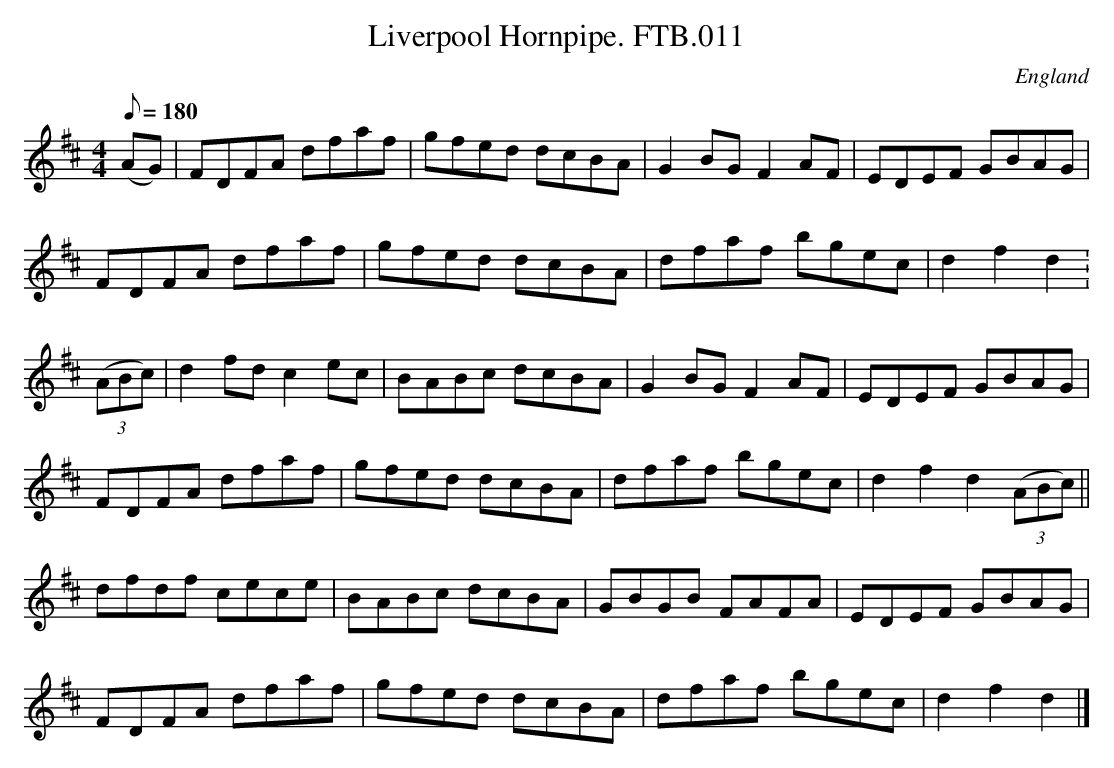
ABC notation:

X:1
T:Liverpool Hornpipe. FTB.011
M:4/4
Q:180
O:England
K:D
(AG)|FDFA dfaf|gfed dcBA|G2BGF2AF|EDEF GBAG|
FDFA dfaf|gfed dcBA|dfaf bgec|d2f2d2:
((3ABc)|d2fdc2ec|BABc dcBA|G2BGF2AF|EDEF GBAG|
FDFA dfaf|gfed dcBA|dfaf bgec|d2f2d2((3ABc)||
dfdf cece|BABc dcBA|GBGB FAFA|EDEF GBAG|
FDFA dfaf|gfed dcBA|dfaf bgec|d2f2d2|]
